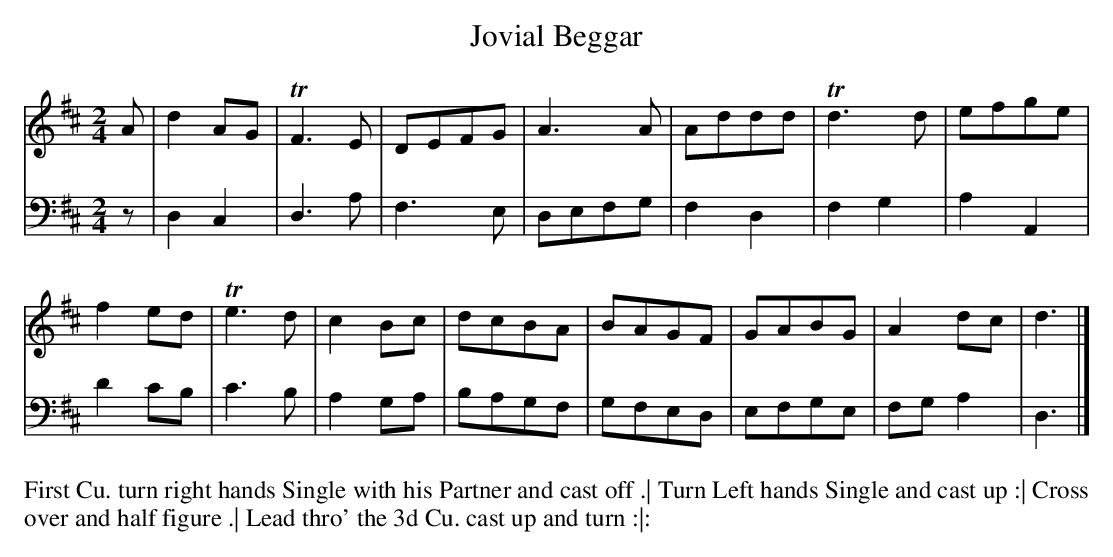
X:1
T: Jovial Beggar
M: 2/4
L: 1/8
K: D
V: 1
   A | d2AG | TF3E | DEFG | A3A  | Addd | Td3d | efge |
f2ed | Te3d | c2Bc | dcBA | BAGF | GABG | A2dc | d3  |]
V: 2 clef=bass middle=d
     z | d2c2 | d3a  | f3e  | defg | f2d2 | f2g2 | a2A2 |
d'2c'b | c'3b | a2ga | bagf | gfed | efge | fga2 | d3  |]
%%begintext align
First Cu. turn right hands Single with his Partner and cast off .|
Turn Left hands Single and cast up :|
Cross over and half figure .|
Lead thro' the 3d Cu. cast up and turn :|:
